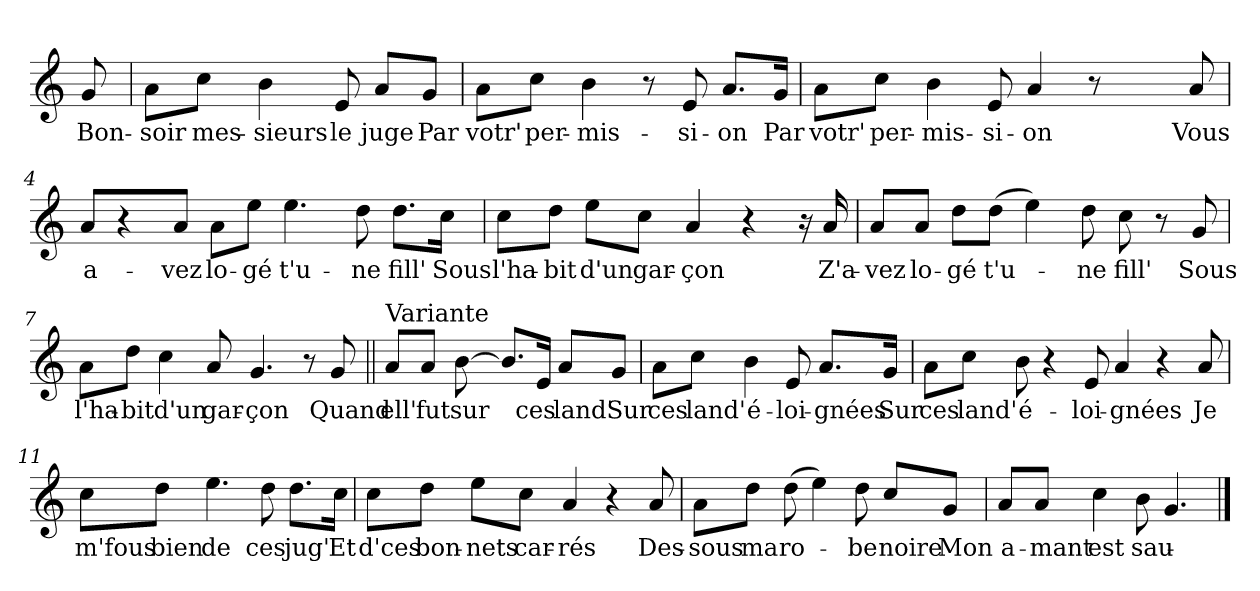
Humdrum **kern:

**kern	**text
*part1	*part1
*staff1	*staff1
*clefG2	*
*k[]	*
*C:	*
=	=
!	!LO:LY:b
8g/	Bon-
=1	=1
!	!LO:LY:b
8a\L	-soir
!	!LO:LY:b
8cc\J	mes-
!	!LO:LY:b
4b\	-sieurs
!	!LO:LY:b
8e/	le
!	!LO:LY:b
8a/L	juge
!	!LO:LY:b
8g/J	Par
=2	=2
!	!LO:LY:b
8a\L	votr'
!	!LO:LY:b
8cc\J	per-
!	!LO:LY:b
4b\	-mis-
8r	.
!	!LO:LY:b
8e/	-si-
!	!LO:LY:b
8.a/L	-on
!	!LO:LY:b
16g/Jk	Par
=3	=3
!	!LO:LY:b
8a\L	votr'
!	!LO:LY:b
8cc\J	per-
!	!LO:LY:b
4b\	-mis-
!	!LO:LY:b
8e/	-si-
!	!LO:LY:b
4a/	-on
8r	.
4ryy	.
!	!LO:LY:b
8a/	Vous
!!LO:LB:g=z
=4	=4
!	!LO:LY:b
8a/L	a-
4r	.
!	!LO:LY:b
8a/J	-vez
!	!LO:LY:b
8a\L	lo-
!	!LO:LY:b
8ee\J	-gé
!	!LO:LY:b
4.ee\	t'u-
!	!LO:LY:b
8dd\	-ne
!	!LO:LY:b
8.dd\L	fill'
!	!LO:LY:b
16cc\Jk	Sous
=5	=5
!	!LO:LY:b
8cc\L	l'ha-
!	!LO:LY:b
8dd\J	-bit
!	!LO:LY:b
8ee\L	d'un
!	!LO:LY:b
8cc\J	gar-
!	!LO:LY:b
4a/	-çon
4r	.
16r	.
!	!LO:LY:b
16a/	Z'a-
=6	=6
!	!LO:LY:b
8a/L	-vez
!	!LO:LY:b
8a/J	lo-
!	!LO:LY:b
8dd\L	-gé
!	!LO:LY:b
(>8dd\J	t'u-
4ee\)	.
!	!LO:LY:b
8dd\	-ne
!	!LO:LY:b
8cc\	fill'
8r	.
!	!LO:LY:b
8g/	Sous
!!LO:LB:g=z
=7	=7
!	!LO:LY:b
8a\L	l'ha-
!	!LO:LY:b
8dd\J	-bit
!	!LO:LY:b
4cc\	d'un
!	!LO:LY:b
8a/	gar-
!	!LO:LY:b
4.g/	-çon
8r	.
!	!LO:LY:b
8g/	Quand
=8||	=8||
!LO:TX:a:t=Variante	!
!	!LO:LY:b
8a/L	ell'
!	!LO:LY:b
8a/J	fut
!	!LO:LY:b
[8b\	sur
8.b/L]	.
!	!LO:LY:b
16e/Jk	ces
!	!LO:LY:b
8a/L	land'
!	!LO:LY:b
8g/J	Sur
=9	=9
!	!LO:LY:b
8a\L	ces
!	!LO:LY:b
8cc\J	land'
!	!LO:LY:b
4b\	é-
!	!LO:LY:b
8e/	-loi-
!	!LO:LY:b
8.a/L	-gnées
!	!LO:LY:b
16g/Jk	Sur
!!LO:LB:g=z
=10	=10
!	!LO:LY:b
8a\L	ces
!	!LO:LY:b
8cc\J	land'
!	!LO:LY:b
8b\	é-
4r	.
!	!LO:LY:b
8e/	-loi-
!	!LO:LY:b
4a/	-gnées
4r	.
!	!LO:LY:b
8a/	Je
=11	=11
!	!LO:LY:b
8cc\L	m'fous
!	!LO:LY:b
8dd\J	bien
!	!LO:LY:b
4.ee\	de
!	!LO:LY:b
8dd\	ces
!	!LO:LY:b
8.dd\L	jug'
!	!LO:LY:b
16cc\Jk	Et
=12	=12
!	!LO:LY:b
8cc\L	d'ces
!	!LO:LY:b
8dd\J	bon-
!	!LO:LY:b
8ee\L	-nets
!	!LO:LY:b
8cc\J	car-
!	!LO:LY:b
4a/	-rés
4r	.
!	!LO:LY:b
8a/	Des-
!!LO:LB:g=z
=13	=13
!	!LO:LY:b
8a\L	-sous
!	!LO:LY:b
8dd\J	ma
!	!LO:LY:b
(>8dd\	ro-
4ee\)	.
!	!LO:LY:b
8dd\	-be
!	!LO:LY:b
8cc/L	noire
!	!LO:LY:b
8g/J	Mon
=14	=14
!	!LO:LY:b
8a/L	a-
!	!LO:LY:b
8a/J	-mant
!	!LO:LY:b
4cc\	est
!	!LO:LY:b
8b\	sau-
4.g/	.
==	==
*-	*-
